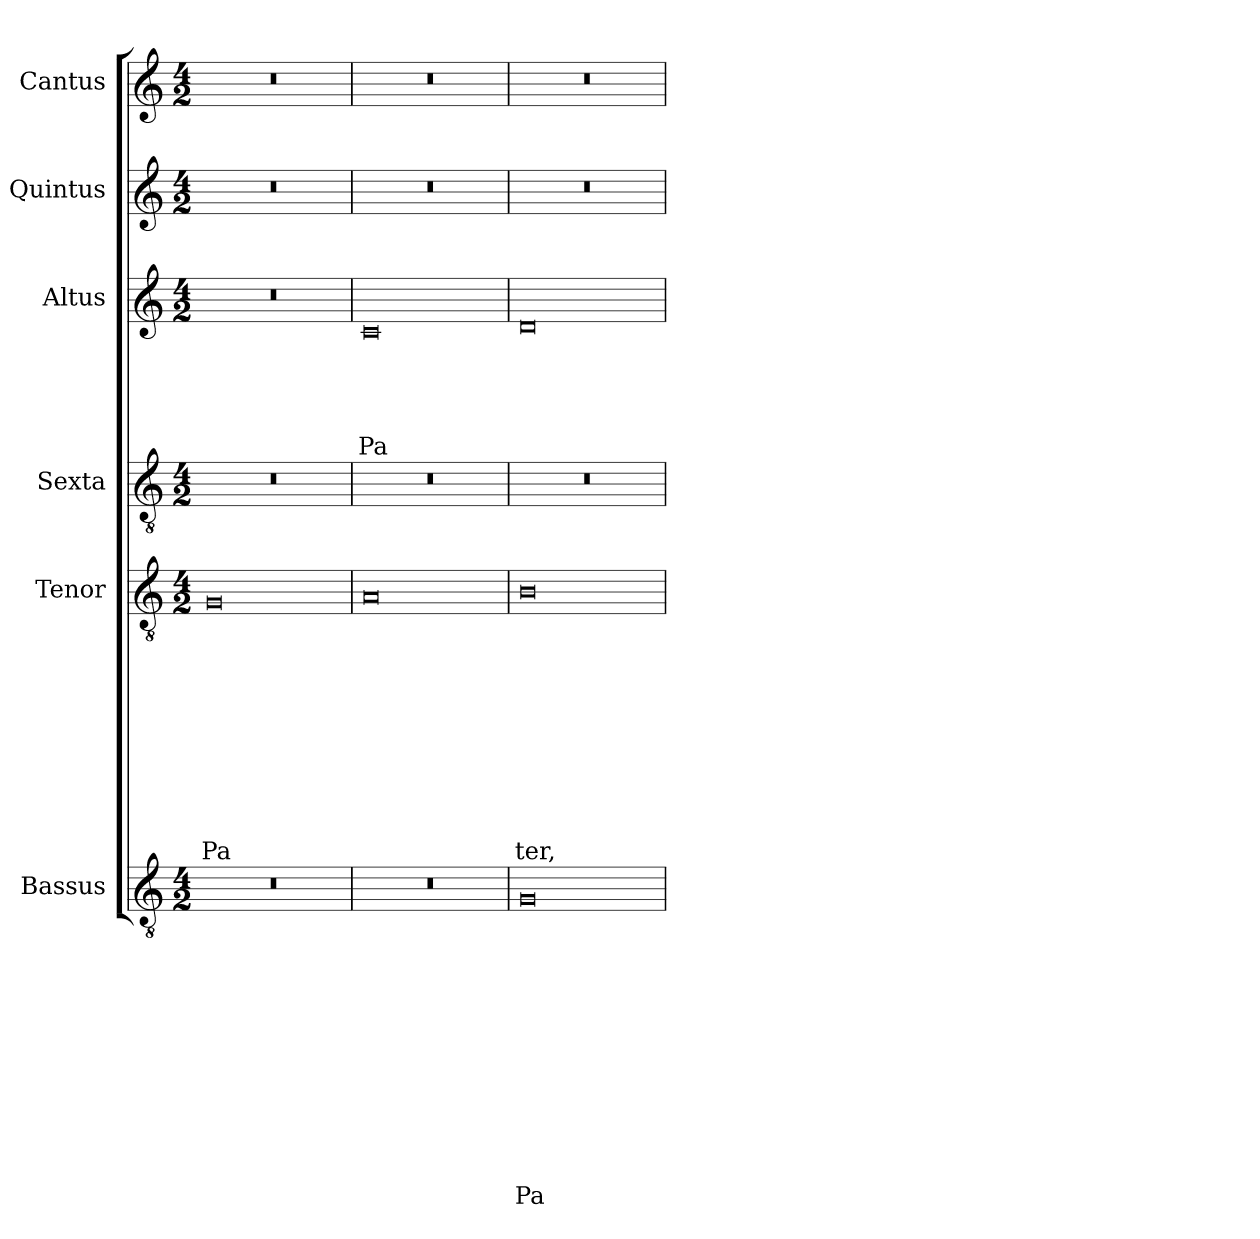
**kern	**text	**text	**text	**text	**text	**text	**text	**text	**text	**text	**text	**text	**kern	**text	**text	**text	**text	**text	**text	**text	**text	**text	**text	**kern	**kern	**text	**text	**text	**text	**text	**kern	**kern
*part6	*part6	*part6	*part6	*part6	*part6	*part6	*part6	*part6	*part6	*part6	*part6	*part6	*part5	*part5	*part5	*part5	*part5	*part5	*part5	*part5	*part5	*part5	*part5	*part4	*part3	*part3	*part3	*part3	*part3	*part3	*part2	*part1
*staff6	*staff6	*staff6	*staff6	*staff6	*staff6	*staff6	*staff6	*staff6	*staff6	*staff6	*staff6	*staff6	*staff5	*staff5	*staff5	*staff5	*staff5	*staff5	*staff5	*staff5	*staff5	*staff5	*staff5	*staff4	*staff3	*staff3	*staff3	*staff3	*staff3	*staff3	*staff2	*staff1
*I"Bassus	*	*	*	*	*	*	*	*	*	*	*	*	*I"Tenor	*	*	*	*	*	*	*	*	*	*	*I"Sexta	*I"Altus	*	*	*	*	*	*I"Quintus	*I"Cantus
*I'Bassus	*	*	*	*	*	*	*	*	*	*	*	*	*I'Tenor	*	*	*	*	*	*	*	*	*	*	*	*I'Altus	*	*	*	*	*	*I'Quintus	*I'Cantus
*clefGv2	*	*	*	*	*	*	*	*	*	*	*	*	*clefGv2	*	*	*	*	*	*	*	*	*	*	*clefGv2	*clefG2	*	*	*	*	*	*clefG2	*clefG2
*k[]	*	*	*	*	*	*	*	*	*	*	*	*	*k[]	*	*	*	*	*	*	*	*	*	*	*k[]	*k[]	*	*	*	*	*	*k[]	*k[]
*C:	*	*	*	*	*	*	*	*	*	*	*	*	*C:	*	*	*	*	*	*	*	*	*	*	*C:	*C:	*	*	*	*	*	*C:	*C:
*M4/2	*	*	*	*	*	*	*	*	*	*	*	*	*M4/2	*	*	*	*	*	*	*	*	*	*	*M4/2	*M4/2	*	*	*	*	*	*M4/2	*M4/2
=1	=1	=1	=1	=1	=1	=1	=1	=1	=1	=1	=1	=1	=1	=1	=1	=1	=1	=1	=1	=1	=1	=1	=1	=1	=1	=1	=1	=1	=1	=1	=1	=1
!	!	!	!	!	!	!	!	!	!	!	!	!	!	!	!	!	!	!	!	!	!	!	!LO:LY:b	!	!	!	!	!	!	!	!	!
0r	.	.	.	.	.	.	.	.	.	.	.	.	0G	.	.	.	.	.	.	.	.	.	Pa	0r	0r	.	.	.	.	.	0r	0r
=2	=2	=2	=2	=2	=2	=2	=2	=2	=2	=2	=2	=2	=2	=2	=2	=2	=2	=2	=2	=2	=2	=2	=2	=2	=2	=2	=2	=2	=2	=2	=2	=2
!	!	!	!	!	!	!	!	!	!	!	!	!	!	!	!	!	!	!	!	!	!	!	!	!	!	!	!	!	!	!LO:LY:b	!	!
0r	.	.	.	.	.	.	.	.	.	.	.	.	0A	.	.	.	.	.	.	.	.	.	.	0r	0c	.	.	.	.	Pa	0r	0r
=3	=3	=3	=3	=3	=3	=3	=3	=3	=3	=3	=3	=3	=3	=3	=3	=3	=3	=3	=3	=3	=3	=3	=3	=3	=3	=3	=3	=3	=3	=3	=3	=3
!	!	!	!	!	!	!	!	!	!	!	!	!LO:LY:b	!	!	!	!	!	!	!	!	!	!	!LO:LY:b	!	!	!	!	!	!	!	!	!
0G	.	.	.	.	.	.	.	.	.	.	.	Pa-	0B	.	.	.	.	.	.	.	.	.	ter,	0r	0d	.	.	.	.	.	0r	0r
=	=	=	=	=	=	=	=	=	=	=	=	=	=	=	=	=	=	=	=	=	=	=	=	=	=	=	=	=	=	=	=	=
*-	*-	*-	*-	*-	*-	*-	*-	*-	*-	*-	*-	*-	*-	*-	*-	*-	*-	*-	*-	*-	*-	*-	*-	*-	*-	*-	*-	*-	*-	*-	*-	*-
